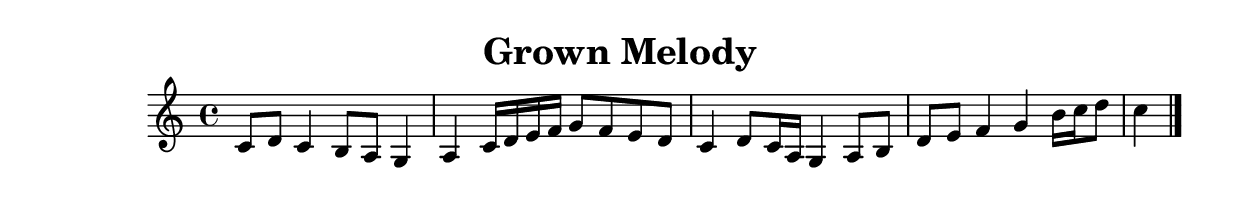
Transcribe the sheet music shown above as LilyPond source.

\header{title = "Grown Melody"}

\score{
\absolute {
 c'8 d'8 c'4 b8 a8 g4 a4 c'16 d'16 e'16 f'16 g'8 f'8 e'8 d'8 c'4 d'8 c'16 a16 g4 a8 b8 d'8 e'8 f'4 g'4 b'16 c''16 d''8 c''4 \bar"|."

}
\midi{}
\layout{}
}
